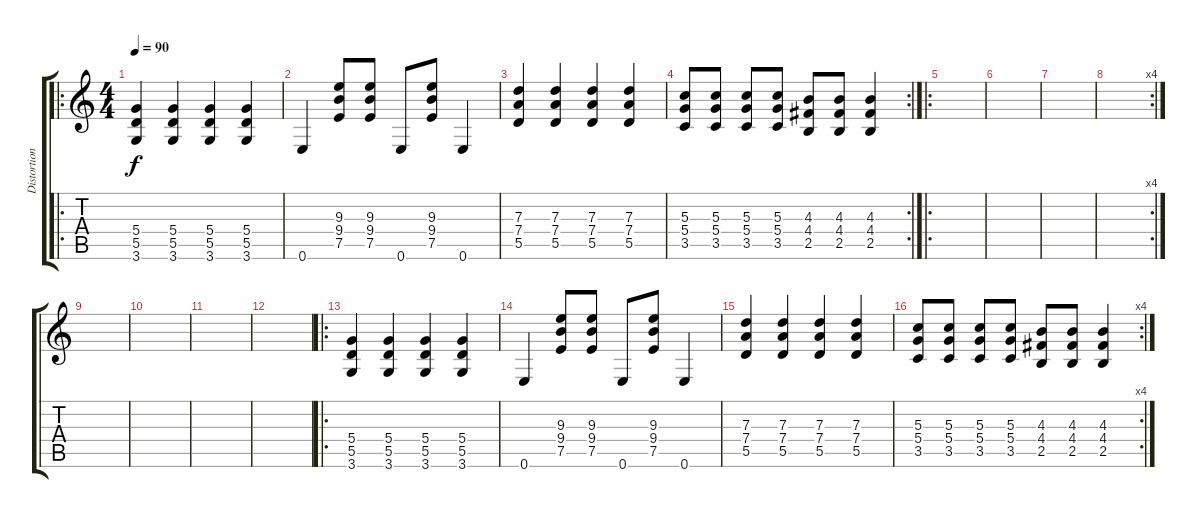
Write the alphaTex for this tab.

\track ("Distortion Guitar" "Distortion") {instrument distortionguitar}
\staff {score tabs}
\tuning (E4 B3 G3 D3 A2 E2) {hide}
\ro
\ts (4 4)
\tempo 90
\clef g2
\ks c
(5.4 5.5 3.6).4{dy f} (5.4 5.5 3.6).4 (5.4 5.5 3.6).4 (5.4 5.5 3.6).4 |
0.6.4 (9.3 9.4 7.5).8 (9.3 9.4 7.5).8 0.6.8 (9.3 9.4 7.5).8 0.6.4 |
(7.3 7.4 5.5).4 (7.3 7.4 5.5).4 (7.3 7.4 5.5).4 (7.3 7.4 5.5).4 |
\rc 2
(5.3 5.4 3.5).8 (5.3 5.4 3.5).8 (5.3 5.4 3.5).8 (5.3 5.4 3.5).8 (4.3 4.4 2.5).8 (4.3 4.4 2.5).8 (4.3 4.4 2.5).4 |
\ro
|
|
|
\rc 4
|
|
|
|
|
\ro
(5.4 5.5 3.6).4 (5.4 5.5 3.6).4 (5.4 5.5 3.6).4 (5.4 5.5 3.6).4 |
0.6.4 (9.3 9.4 7.5).8 (9.3 9.4 7.5).8 0.6.8 (9.3 9.4 7.5).8 0.6.4 |
(7.3 7.4 5.5).4 (7.3 7.4 5.5).4 (7.3 7.4 5.5).4 (7.3 7.4 5.5).4 |
\rc 4
(5.3 5.4 3.5).8 (5.3 5.4 3.5).8 (5.3 5.4 3.5).8 (5.3 5.4 3.5).8 (4.3 4.4 2.5).8 (4.3 4.4 2.5).8 (4.3 4.4 2.5).4
